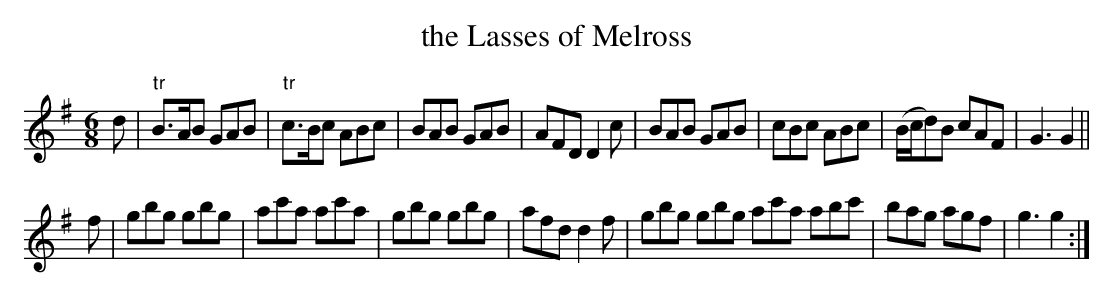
X:1
T:the Lasses of Melross
M:6/8
K:G major
d|\
"tr"B>AB GAB| "tr"c>Bc ABc| BAB GAB| AFD D2c|\
BAB GAB| cBc ABc| (B/c/d)B cAF| G3 G2||
f|\
gbg gbg| ac'a ac'a| gbg gbg| afd d2f|\
gbg gbg ac'a abc'| bag agf| g3 g2:|
